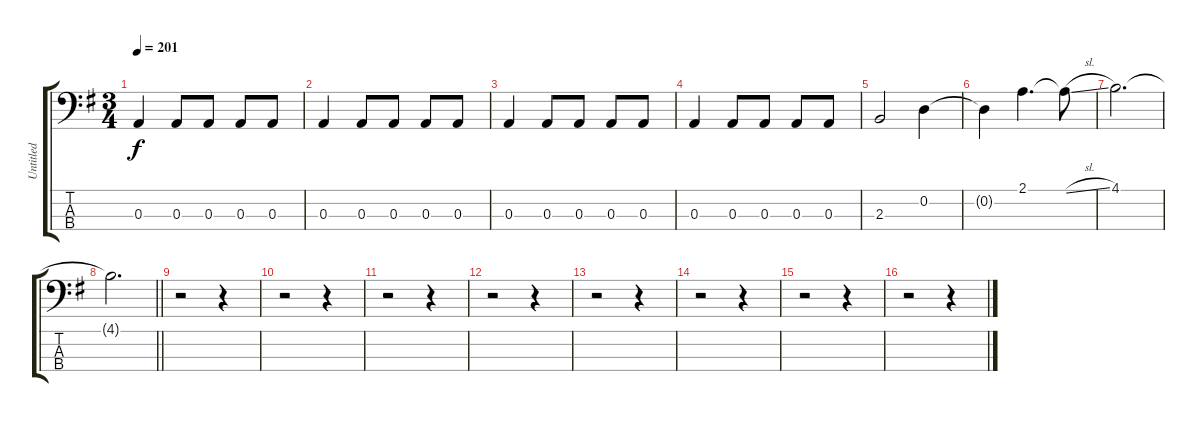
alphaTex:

\track ("Untitled" "Untitled") {instrument electricbassfinger}
\staff {score tabs}
\tuning (G2 D2 A1 E1) {hide}
\ts (3 4)
\tempo 201
\clef f4
\ks g
0.3.4{dy f} 0.3.8 0.3.8 0.3.8 0.3.8 |
0.3.4 0.3.8 0.3.8 0.3.8 0.3.8 |
0.3.4 0.3.8 0.3.8 0.3.8 0.3.8 |
0.3.4 0.3.8 0.3.8 0.3.8 0.3.8 |
2.3.2 0.2.4 |
0.2{t}.4 2.1.4{d} 2.1{sl t}.8 |
4.1.2{d} |
\barLineRight lightlight
4.1{t}.2{d} |
r.2 r.4 |
r.2 r.4 |
r.2 r.4 |
r.2 r.4 |
r.2 r.4 |
r.2 r.4 |
r.2 r.4 |
r.2 r.4
